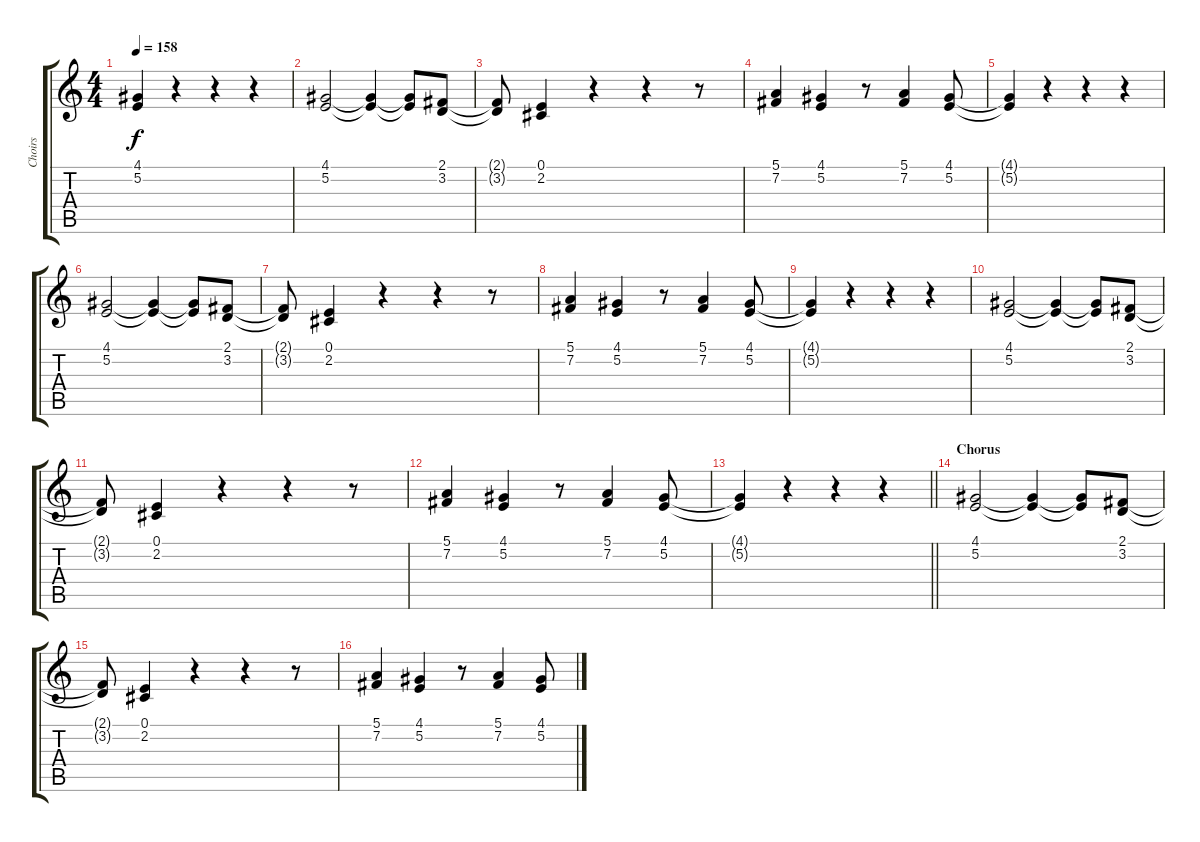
\track ("Choirs" "Choirs") {instrument voiceoohs}
\staff {score tabs}
\tuning (E4 B3 G3 D3 A2 E2) {hide}
\ts (4 4)
\tempo 158
\clef g2
\ks c
(4.1{t} 5.2{t}).4{dy f} r.4 r.4 r.4 |
(4.1 5.2).2 (4.1{t} 5.2{t}).4 (4.1{t} 5.2{t}).8 (2.1 3.2).8 |
(2.1{t} 3.2{t}).8 (0.1 2.2).4 r.4 r.4 r.8 |
(5.1 7.2).4 (4.1 5.2).4 r.8 (5.1 7.2).4 (4.1 5.2).8 |
(4.1{t} 5.2{t}).4 r.4 r.4 r.4 |
(4.1 5.2).2 (4.1{t} 5.2{t}).4 (4.1{t} 5.2{t}).8 (2.1 3.2).8 |
(2.1{t} 3.2{t}).8 (0.1 2.2).4 r.4 r.4 r.8 |
(5.1 7.2).4 (4.1 5.2).4 r.8 (5.1 7.2).4 (4.1 5.2).8 |
(4.1{t} 5.2{t}).4 r.4 r.4 r.4 |
(4.1 5.2).2 (4.1{t} 5.2{t}).4 (4.1{t} 5.2{t}).8 (2.1 3.2).8 |
(2.1{t} 3.2{t}).8 (0.1 2.2).4 r.4 r.4 r.8 |
(5.1 7.2).4 (4.1 5.2).4 r.8 (5.1 7.2).4 (4.1 5.2).8 |
\barLineRight lightlight
(4.1{t} 5.2{t}).4 r.4 r.4 r.4 |
\section ("" "Chorus")
(4.1 5.2).2 (4.1{t} 5.2{t}).4 (4.1{t} 5.2{t}).8 (2.1 3.2).8 |
(2.1{t} 3.2{t}).8 (0.1 2.2).4 r.4 r.4 r.8 |
(5.1 7.2).4 (4.1 5.2).4 r.8 (5.1 7.2).4 (4.1 5.2).8
